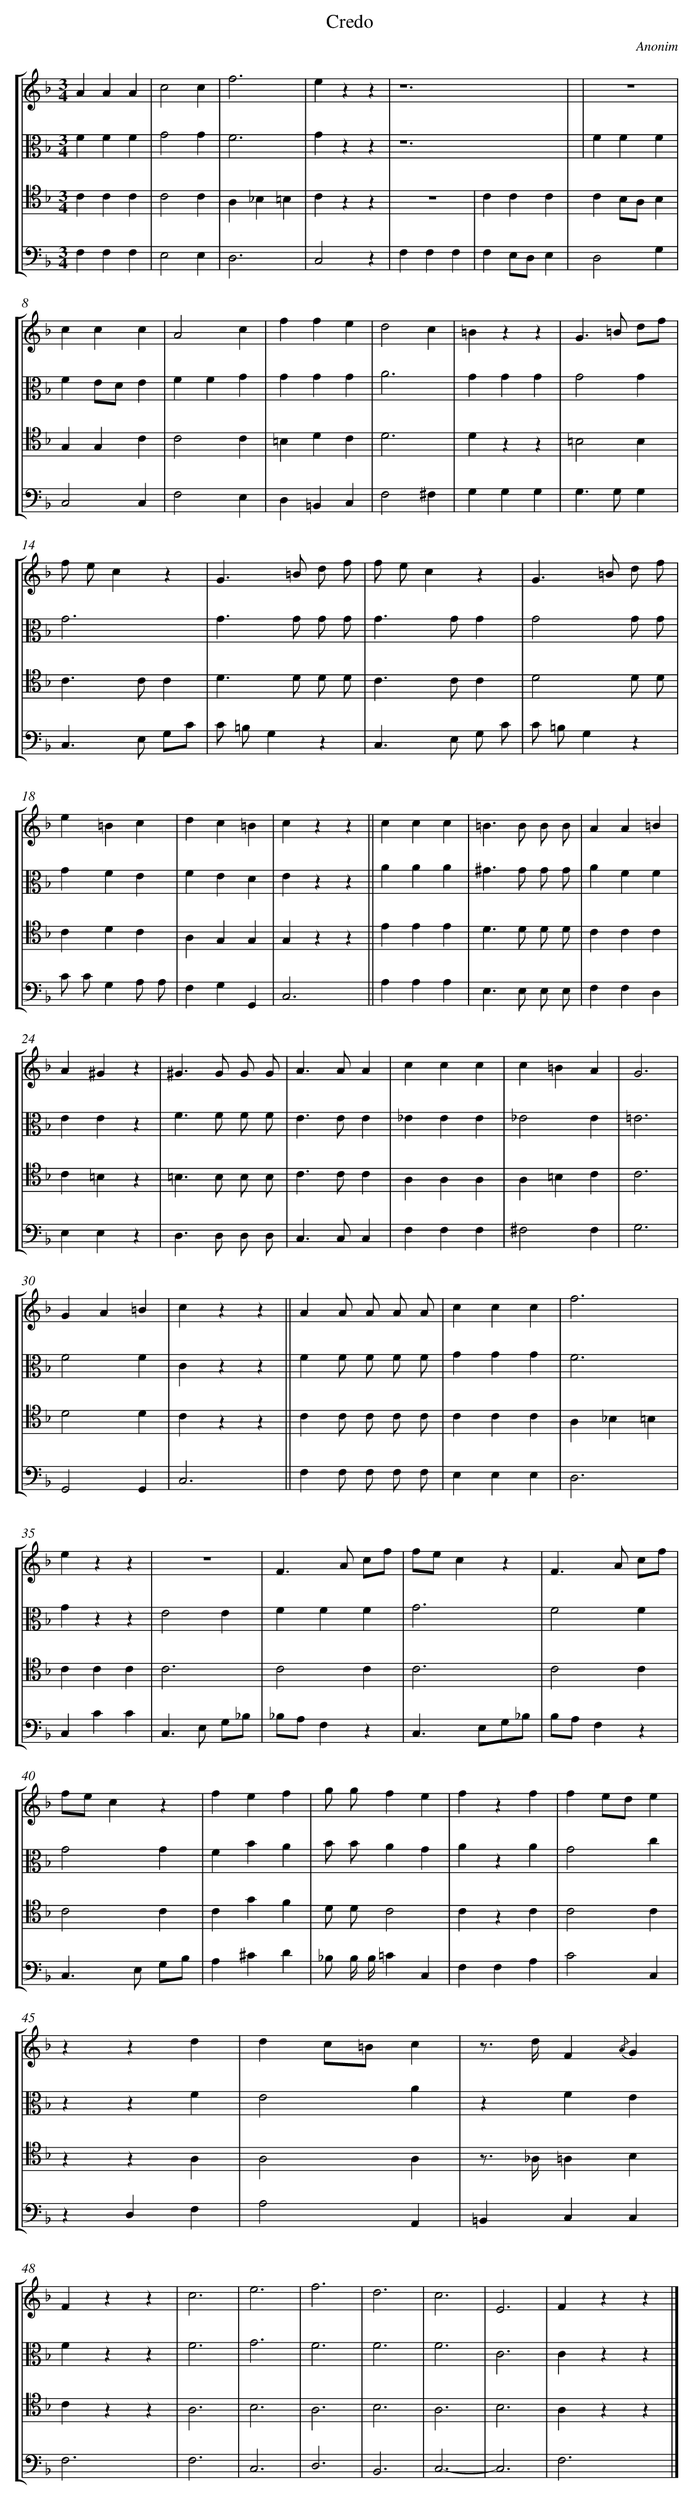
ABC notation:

X:1
T: Credo
C: Anonim
L: 1/4
M: 3/4
%%staves [1 2 3 4]
V: 1
V: 2 clef=alto
V: 3 clef=tenor
V: 4 clef=bass
K: F
[V:1] AAA |
[V:2] FFF |
[V:3] CCC |
[V:4] F,F,F, |
[V:1] c2c |
[V:2] G2G |
[V:3] C2C |
[V:4] E,2E, |
[V:1] f3 |
[V:2] F3 |
[V:3] A,_B,=B, |
[V:4] D,3 |
[V:1] ezz |
[V:2] Gzz |
[V:3] Czz |
[V:4] C,2z |
[V:1] z6 |
[V:2] z6 |
[V:3] z3 |
[V:4] F,F,F, |
[V:1]  |
[V:2]  |
[V:3] CCC |
[V:4] F,E,/D,/E, |
[V:1] z3 |
[V:2] FFF |
[V:3] CB,/A,/B, |
[V:4] D,2G, |
[V:1] ccc |
[V:2] FE/D/E |
[V:3] G,G,C |
[V:4] C,2C, |
[V:1] A2c |
[V:2] FFG |
[V:3] C2C |
[V:4] F,2E, |
[V:1] ffe |
[V:2] GGG |
[V:3] =B,DC |
[V:4] D,=B,,C, |
[V:1] d2c |
[V:2] A3 |
[V:3] D3 |
[V:4] F,2^F, |
[V:1] =Bzz |
[V:2] GGG |
[V:3] Dzz |
[V:4] G,G,G, |
[V:1] G>=B d/f/ |
[V:2] G2G |
[V:3] =B,2B, |
[V:4] G,>G,G, |
[V:1] f/ e/cz |
[V:2] G3 |
[V:3] C>CC |
[V:4] C,>E, G,/C/ |
[V:1] G>=B d/ f/ |
[V:2] G>G G/ G/ |
[V:3] D>D D/ D/ |
[V:4] C/ =B,/G,z |
[V:1] f/ e/cz |
[V:2] G>GG |
[V:3] C>CC |
[V:4] C,>E, G,/ C/ |
[V:1] G>=B d/ f/ |
[V:2] G2G/ G/ |
[V:3] D2D/ D/ |
[V:4] C/ =B,/G,z |
[V:1] e=Bc |
[V:2] GFE |
[V:3] CDC |
[V:4] C/ C/G,A,/ A,/ |
[V:1] dc=B |
[V:2] FED |
[V:3] A,G,G, |
[V:4] F,G,G,, |
[V:1] czz ||
[V:2] Ezz ||
[V:3] G,zz ||
[V:4] C,3 ||
[V:1] ccc [I:setbarnb 22]|
[V:2] AAA |
[V:3] EEE |
[V:4] A,A,A, |
[V:1] =B>B B/ B/ |
[V:2] ^G>G G/ G/ |
[V:3] D>D D/ D/ |
[V:4] E,>E, E,/ E,/ |
[V:1] AA=B |
[V:2] AFF |
[V:3] CCC |
[V:4] F,F,D, |
[V:1] A^Gz |
[V:2] EEz |
[V:3] C=B,z |
[V:4] E,E,z |
[V:1] ^G>G G/ G/ |
[V:2] F>F F/ F/ |
[V:3] =B,>B, B,/ B,/ |
[V:4] D,>D, D,/ D,/ |
[V:1] A>AA |
[V:2] E>EE |
[V:3] C>CC |
[V:4] C,>C,C, |
[V:1] ccc |
[V:2] _EEE |
[V:3] A,A,A, |
[V:4] F,F,F, |
[V:1] c=BA |
[V:2] _E2E |
[V:3] A,=B,C |
[V:4] ^F,2F, |
[V:1] G3 |
[V:2] =E3 |
[V:3] C3 |
[V:4] G,3 |
[V:1] GA=B |
[V:2] F2F |
[V:3] D2D |
[V:4] G,,2G,, |
[V:1] czz ||
[V:2] Czz ||
[V:3] Czz ||
[V:4] C,3 ||
[V:1] AA/ A/ A/ A/ [I:setbarnb 33]|
[V:2] FF/ F/ F/ F/ |
[V:3] CC/ C/ C/ C/ |
[V:4] F,F,/ F,/ F,/ F,/ |
[V:1] ccc |
[V:2] GGG |
[V:3] CCC |
[V:4] E,E,E, |
[V:1] f3 |
[V:2] F3 |
[V:3] A,_B,=B, |
[V:4] D,3 |
[V:1] ezz |
[V:2] Gzz |
[V:3] CCC |
[V:4] C,CC |
[V:1] z3 |
[V:2] E2E |
[V:3] C3 |
[V:4] C,>E, G,/_B,/ |
[V:1] F>A c/f/ |
[V:2] FFF |
[V:3] C2C |
[V:4] _B,/A,/F,z |
[V:1] f/e/cz |
[V:2] G3 |
[V:3] C3 |
[V:4] C,>E,G,/_B,/ |
[V:1] F>A c/f/ |
[V:2] F2F |
[V:3] C2C |
[V:4] B,/A,/F,z |
[V:1] f/e/cz |
[V:2] G2G |
[V:3] C2C |
[V:4] C,>E, G,/B,/ |
[V:1] fef |
[V:2] FBA |
[V:3] CGF |
[V:4] A,^CD |
[V:1] g/ g/fe |
[V:2] B/ B/AG |
[V:3] D/ D/C2 |
[V:4] _B,/ B,// B,//=CC, |
[V:1] fzf |
[V:2] AzA |
[V:3] CzC |
[V:4] F,F,A, |
[V:1] fe/d/e |
[V:2] G2c |
[V:3] C2C |
[V:4] C2C, |
[V:1] zzd |
[V:2] zzF |
[V:3] zzA, |
[V:4] zD,F, |
[V:1] dc/=B/c |
[V:2] E2A |
[V:3] A,2A, |
[V:4] A,2A,, |
[V:1] z/> d/F{/A}G |
[V:2] zFE |
[V:3] z/> _A,/=A,B, |
[V:4] =B,,C,C, |
[V:1] Fzz |
[V:2] Fzz |
[V:3] Czz |
[V:4] F,3 |
[V:1] c3 |
[V:2] F3 |
[V:3] A,3 |
[V:4] F,3 |
[V:1] e3 |
[V:2] G3 |
[V:3] B,3 |
[V:4] C,3 |
[V:1] f3 |
[V:2] F3 |
[V:3] A,3 |
[V:4] D,3 |
[V:1] d3 |
[V:2] F3 |
[V:3] B,3 |
[V:4] B,,3 |
[V:1] c3 |
[V:2] F3 |
[V:3] A,3 |
[V:4] C,3- |
[V:1] E3 |
[V:2] C3 |
[V:3] B,3 |
[V:4] C,3 |
[V:1] Fzz |]
[V:2] Czz |]
[V:3] A,zz |]
[V:4] F,3 |]
